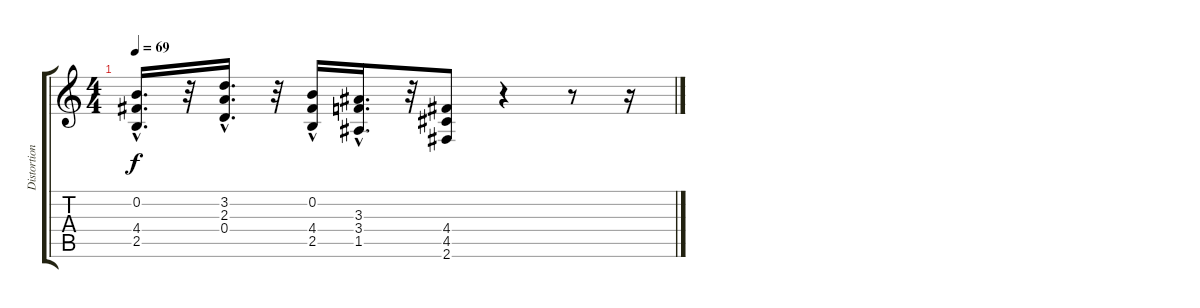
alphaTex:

\track ("Distortion I" "Distortion") {instrument distortionguitar}
\staff {score tabs}
\tuning (E4 B3 G3 D3 A2 E2) {hide}
\ts (4 4)
\tempo 69
\clef g2
\ks c
(0.2{hac t} 4.4{hac t} 2.5{hac t}).16{d dy f} r.32 (3.2{hac} 2.3{hac} 0.4{hac}).16{d} r.32 (0.2{hac} 4.4{hac} 2.5{hac}).16 (3.3{hac} 3.4{hac} 1.5{hac}).16{d} r.32 (4.4 4.5 2.6).8 r.4 r.8 r.16
